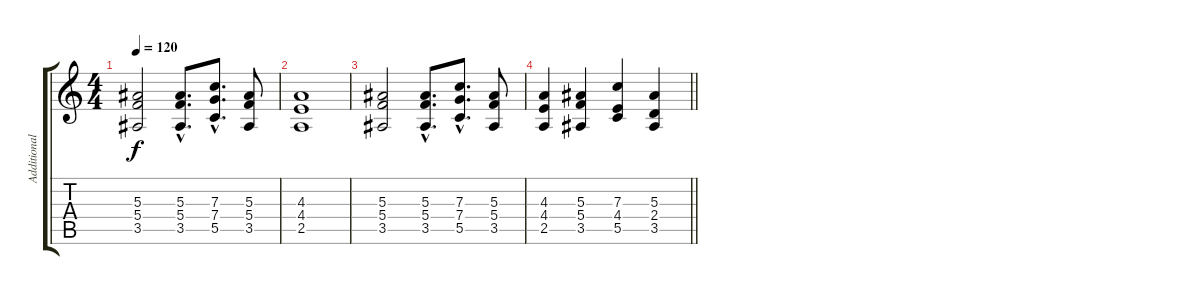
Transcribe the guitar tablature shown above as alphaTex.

\track ("Additional rhythm guitar" "Additional") {instrument overdrivenguitar}
\staff {score tabs}
\tuning (D4 A3 F3 C3 G2 D2) {hide}
\ts (4 4)
\tempo 120
\clef g2
\ks c
(5.3 5.4 3.5).2{dy f} (5.3{hac} 5.4{hac} 3.5{hac}).8{d} (7.3{hac} 7.4{hac} 5.5{hac}).8{d} (5.3 5.4 3.5).8 |
(4.3 4.4 2.5).1 |
(5.3 5.4 3.5).2 (5.3{hac} 5.4{hac} 3.5{hac}).8{d} (7.3{hac} 7.4{hac} 5.5{hac}).8{d} (5.3 5.4 3.5).8 |
\barLineRight lightlight
(4.3 4.4 2.5).4 (5.3 5.4 3.5).4 (7.3 4.4 5.5).4 (5.3 2.4 3.5).4
